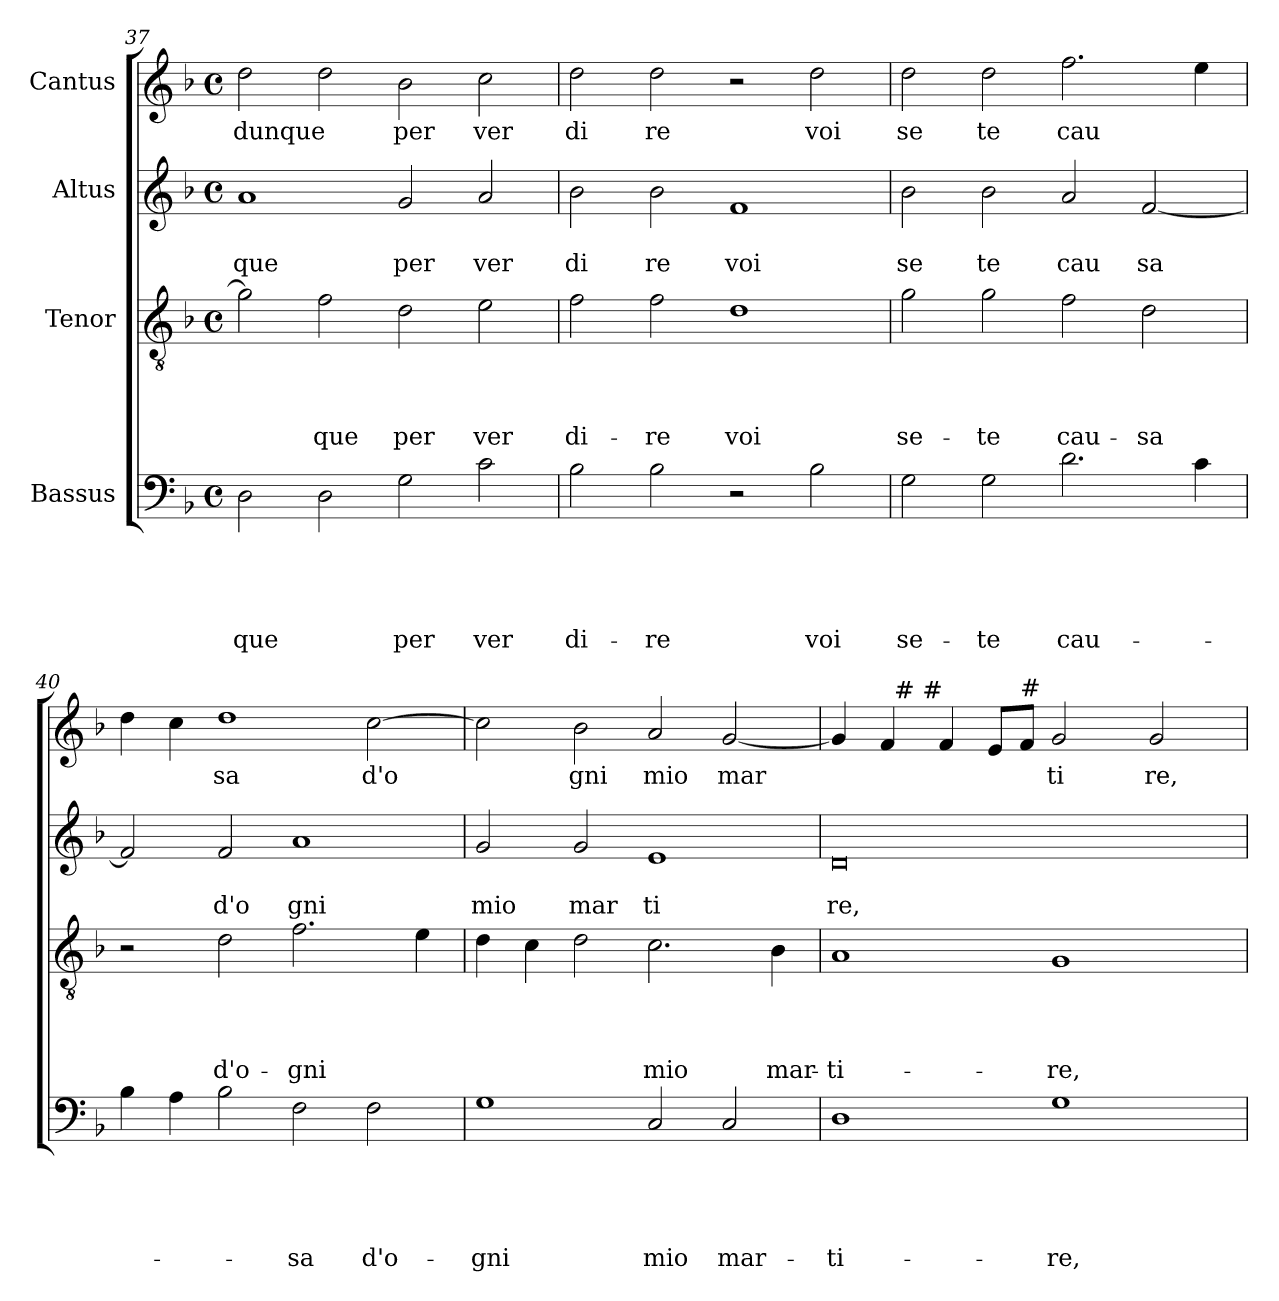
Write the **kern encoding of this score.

**kern	**text	**text	**text	**text	**text	**kern	**text	**text	**text	**text	**kern	**text	**text	**kern	**text
*part4	*part4	*part4	*part4	*part4	*part4	*part3	*part3	*part3	*part3	*part3	*part2	*part2	*part2	*part1	*part1
*staff4	*staff4	*staff4	*staff4	*staff4	*staff4	*staff3	*staff3	*staff3	*staff3	*staff3	*staff2	*staff2	*staff2	*staff1	*staff1
*I"Bassus	*	*	*	*	*	*I"Tenor	*	*	*	*	*I"Altus	*	*	*I"Cantus	*
!!LO:LB:g=z
*clefF4	*	*	*	*	*	*clefGv2	*	*	*	*	*clefG2	*	*	*clefG2	*
*k[b-]	*	*	*	*	*	*k[b-]	*	*	*	*	*k[b-]	*	*	*k[b-]	*
*F:	*	*	*	*	*	*F:	*	*	*	*	*F:	*	*	*F:	*
*M4/4	*	*	*	*	*	*M4/4	*	*	*	*	*M4/4	*	*	*M4/4	*
*met(c)	*	*	*	*	*	*met(c)	*	*	*	*	*met(c)	*	*	*met(c)	*
=37	=37	=37	=37	=37	=37	=37	=37	=37	=37	=37	=37	=37	=37	=37	=37
!	!	!	!	!	!LO:LY:b	!	!	!	!	!	!	!	!LO:LY:b	!	!LO:LY:b
2D\	.	.	.	.	que	2g\]	.	.	.	.	1a	.	que	2dd\	dunque
!	!	!	!	!	!	!	!	!	!	!LO:LY:b	!	!	!	!	!
2D\	.	.	.	.	.	2f\	.	.	.	que	.	.	.	2dd\	.
!	!	!	!	!	!LO:LY:b	!	!	!	!	!LO:LY:b	!	!	!LO:LY:b	!	!LO:LY:b
2G\	.	.	.	.	per	2d\	.	.	.	per	2g/	.	per	2b-\	per
!	!	!	!	!	!LO:LY:b	!	!	!	!	!LO:LY:b	!	!	!LO:LY:b	!	!LO:LY:b
2c\	.	.	.	.	ver	2e\	.	.	.	ver	2a/	.	ver	2cc\	ver
=38	=38	=38	=38	=38	=38	=38	=38	=38	=38	=38	=38	=38	=38	=38	=38
!	!	!	!	!	!LO:LY:b	!	!	!	!	!LO:LY:b	!	!	!LO:LY:b	!	!LO:LY:b
2B-\	.	.	.	.	di-	2f\	.	.	.	di-	2b-\	.	di	2dd\	di
!	!	!	!	!	!LO:LY:b	!	!	!	!	!LO:LY:b	!	!	!LO:LY:b	!	!LO:LY:b
2B-\	.	.	.	.	-re	2f\	.	.	.	-re	2b-\	.	re	2dd\	re
!	!	!	!	!	!	!	!	!	!	!LO:LY:b	!	!	!LO:LY:b	!	!
2r	.	.	.	.	.	1d	.	.	.	voi	1f	.	voi	2r	.
!	!	!	!	!	!LO:LY:b	!	!	!	!	!	!	!	!	!	!LO:LY:b
2B-\	.	.	.	.	voi	.	.	.	.	.	.	.	.	2dd\	voi
=39	=39	=39	=39	=39	=39	=39	=39	=39	=39	=39	=39	=39	=39	=39	=39
!	!	!	!	!	!LO:LY:b	!	!	!	!	!LO:LY:b	!	!	!LO:LY:b	!	!LO:LY:b
2G\	.	.	.	.	se-	2g\	.	.	.	se-	2b-\	.	se	2dd\	se
!	!	!	!	!	!LO:LY:b	!	!	!	!	!LO:LY:b	!	!	!LO:LY:b	!	!LO:LY:b
2G\	.	.	.	.	-te	2g\	.	.	.	-te	2b-\	.	te	2dd\	te
!	!	!	!	!	!LO:LY:b	!	!	!	!	!LO:LY:b	!	!	!LO:LY:b	!	!LO:LY:b
2.d\	.	.	.	.	cau-	2f\	.	.	.	cau-	2a/	.	cau	2.ff\	cau
!	!	!	!	!	!	!	!	!	!	!LO:LY:b	!	!	!LO:LY:b	!	!
.	.	.	.	.	.	2d\	.	.	.	-sa	[<2f/	.	sa	.	.
4c\	.	.	.	.	.	.	.	.	.	.	.	.	.	4ee\	.
=40	=40	=40	=40	=40	=40	=40	=40	=40	=40	=40	=40	=40	=40	=40	=40
4B-\	.	.	.	.	.	2r	.	.	.	.	2f/]	.	.	4dd\	.
4A\	.	.	.	.	.	.	.	.	.	.	.	.	.	4cc\	.
!	!	!	!	!	!	!	!	!	!	!LO:LY:b	!	!	!LO:LY:b	!	!LO:LY:b
2B-\	.	.	.	.	.	2d\	.	.	.	d'o-	2f/	.	d'o	1dd	sa
!	!	!	!	!	!LO:LY:b	!	!	!	!	!LO:LY:b	!	!	!LO:LY:b	!	!
2F\	.	.	.	.	-sa	2.f\	.	.	.	-gni	1a	.	gni	.	.
!	!	!	!	!	!LO:LY:b	!	!	!	!	!	!	!	!	!	!LO:LY:b
2F\	.	.	.	.	d'o-	.	.	.	.	.	.	.	.	[>2cc\	d'o
.	.	.	.	.	.	4e\	.	.	.	.	.	.	.	.	.
=41	=41	=41	=41	=41	=41	=41	=41	=41	=41	=41	=41	=41	=41	=41	=41
!	!	!	!	!	!LO:LY:b	!	!	!	!	!	!	!	!LO:LY:b	!	!
1G	.	.	.	.	-gni	4d\	.	.	.	.	2g/	.	mio	2cc\]	.
.	.	.	.	.	.	4c\	.	.	.	.	.	.	.	.	.
!	!	!	!	!	!	!	!	!	!	!	!	!	!LO:LY:b	!	!LO:LY:b
.	.	.	.	.	.	2d\	.	.	.	.	2g/	.	mar	2b-\	gni
!	!	!	!	!	!LO:LY:b	!	!	!	!	!LO:LY:b	!	!	!LO:LY:b	!	!LO:LY:b
2C/	.	.	.	.	mio	2.c\	.	.	.	mio	1e	.	ti	2a/	mio
!	!	!	!	!	!LO:LY:b	!	!	!	!	!	!	!	!	!	!LO:LY:b
2C/	.	.	.	.	mar-	.	.	.	.	.	.	.	.	[<2g/	mar
!	!	!	!	!	!	!	!	!	!	!LO:LY:b	!	!	!	!	!
.	.	.	.	.	.	4B-\	.	.	.	mar-	.	.	.	.	.
=42	=42	=42	=42	=42	=42	=42	=42	=42	=42	=42	=42	=42	=42	=42	=42
!	!	!	!	!	!LO:LY:b	!	!	!	!	!LO:LY:b	!	!	!LO:LY:b	!	!
*	*	*	*	*	*	*	*	*	*	*	*	*	*	*^	*
1D	.	.	.	.	-ti-	1A	.	.	.	-ti-	0d	.	re,	4g/]	4ryy	.
.	.	.	.	.	.	.	.	.	.	.	.	.	.	4f/	32ryy	.
!	!	!	!	!	!	!	!	!	!	!	!	!	!	!	!LO:TX:a:t=# #	!
.	.	.	.	.	.	.	.	.	.	.	.	.	.	.	1ryy	.
.	.	.	.	.	.	.	.	.	.	.	.	.	.	4f/	.	.
.	.	.	.	.	.	.	.	.	.	.	.	.	.	8e/L	.	.
!	!	!	!	!	!	!	!	!	!	!	!	!	!	!LO:TX:a:t=#	!	!
.	.	.	.	.	.	.	.	.	.	.	.	.	.	8f/J	.	.
!	!	!	!	!	!LO:LY:b	!	!	!	!	!LO:LY:b	!	!	!	!	!	!LO:LY:b
1G	.	.	.	.	-re,	1G	.	.	.	-re,	.	.	.	2g/	.	ti
.	.	.	.	.	.	.	.	.	.	.	.	.	.	.	2ryy	.
!	!	!	!	!	!	!	!	!	!	!	!	!	!	!	!	!LO:LY:b
.	.	.	.	.	.	.	.	.	.	.	.	.	.	2g/	.	re,
.	.	.	.	.	.	.	.	.	.	.	.	.	.	.	8..ryy	.
*	*	*	*	*	*	*	*	*	*	*	*	*	*	*v	*v	*
=	=	=	=	=	=	=	=	=	=	=	=	=	=	=	=
*-	*-	*-	*-	*-	*-	*-	*-	*-	*-	*-	*-	*-	*-	*-	*-
